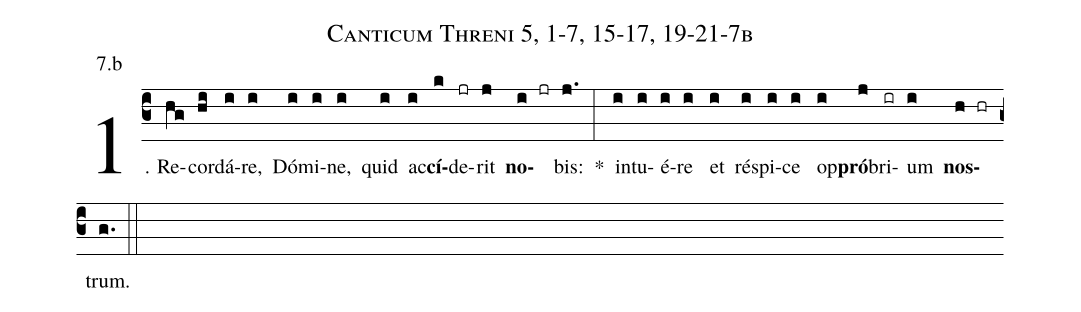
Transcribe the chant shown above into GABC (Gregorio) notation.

name: Canticum Threni 5, 1-7, 15-17, 19-21-7b;
annotation: 7.b;
%%
(c3)1. Re(hg)cor(hi)dá(i)re,(i) Dó(i)mi(i)ne,(i) quid(i) ac(i)<b>cí</b>(k)de(jr)rit(j) <b>no</b>(i jr)bis:(j.) *(:) in(i)tu(i)é(i)re(i) et(i) ré(i)spi(i)ce(i) op(i)<b>pró</b>(j)bri(ir)um(i) <b>nos</b>(h hr)trum.(g.) (::)
